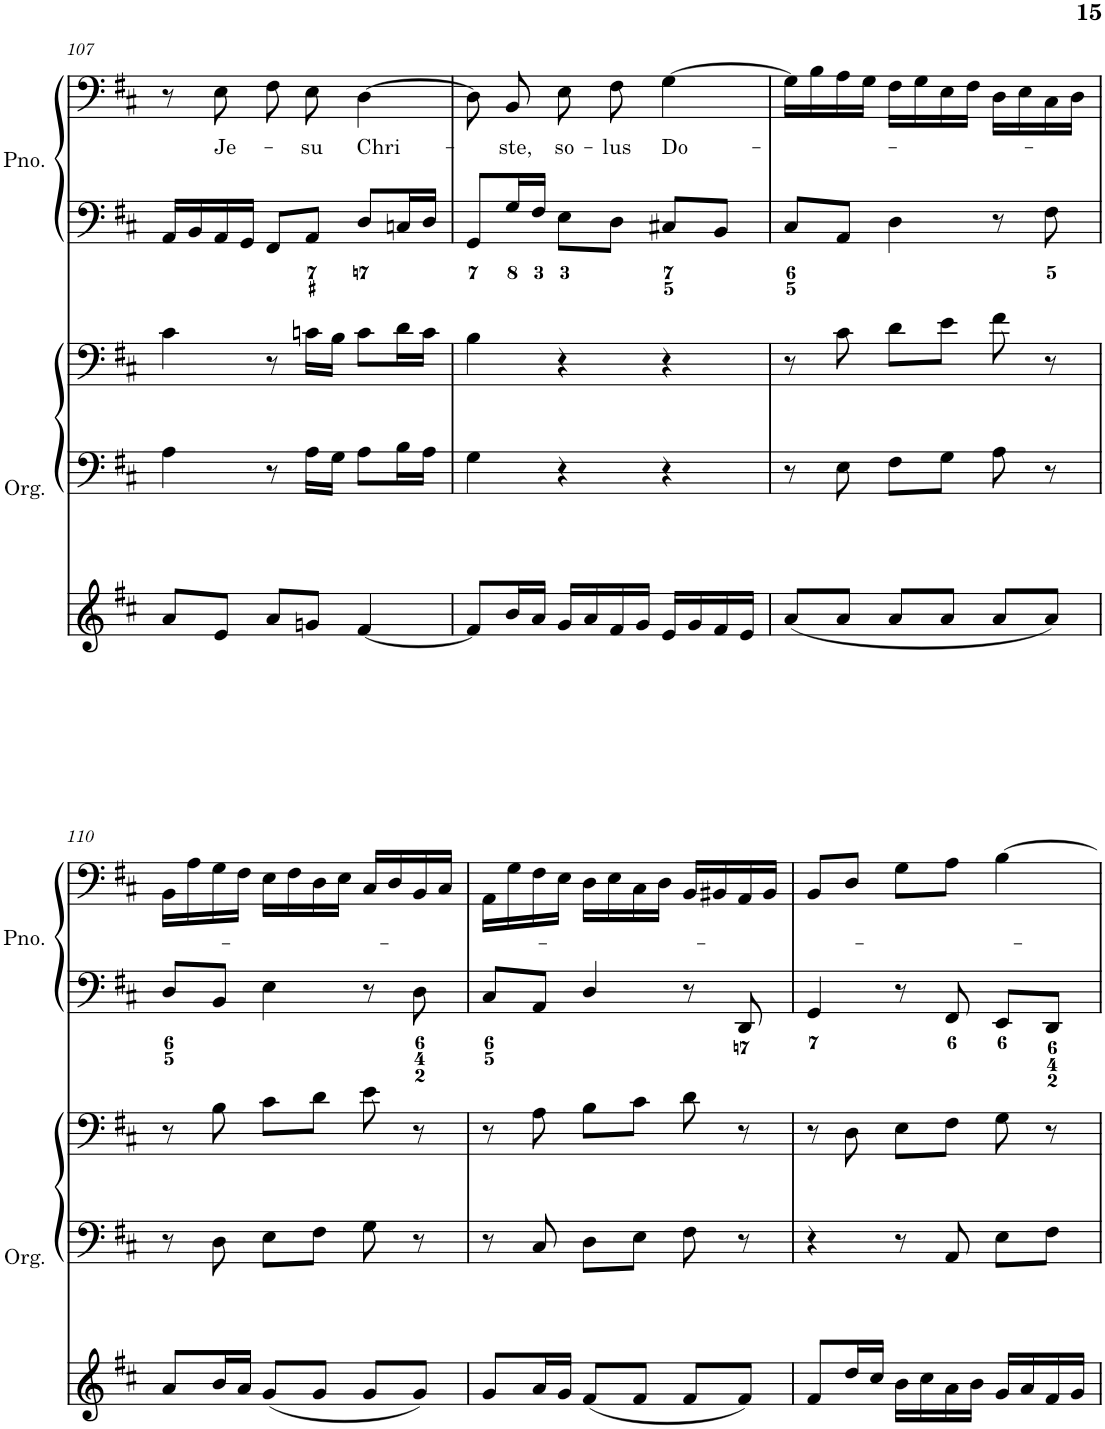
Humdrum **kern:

**kern	**kern	**kern	**kern	**kern	**text
*part2	*part2	*part2	*part1	*part1	*part1
*staff5	*staff4	*staff3	*staff2	*staff1	*staff1
*I"Organ	*	*	*I"Piano	*	*
*I'Org.	*	*	*I'Pno.	*	*
!!LO:PB:g=z
*clefG2	*clefF4	*clefF4	*clefF4	*clefF4	*
*k[f#c#]	*k[f#c#]	*k[f#c#]	*k[f#c#]	*k[f#c#]	*
*M3/4	*M3/4	*M3/4	*M3/4	*M3/4	*
=107	=107	=107	=107	=107	=107
8a/L	4A\	4c#\	16AA/LL	8r	.
.	.	.	16BB/	.	.
!	!	!	!	!	!LO:LY:b
8e/J	.	.	16AA/	8E\	Je-
.	.	.	16GG/JJ	.	.
8a/L	8r	8r	8FF#/L	8F#\	.
!	!	!	!	!	!LO:LY:b
8gn/J	16A'>\LL	16cn'>\LL	8AA/J	8E\	-su
.	16G'>\JJ	16B'>\JJ	.	.	.
!	!	!	!	!	!LO:LY:b
[4f#/	8A\L	8c\L	8D/L	[4D\	Chri-
.	16B'>\L	16d'>\L	16Cn/L	.	.
.	16A'>\JJ	16c'>\JJ	16D/JJ	.	.
=108	=108	=108	=108	=108	=108
8f#'/L]	4G\	4B\	8GG/L	8D\]	.
!	!	!	!	!	!LO:LY:b
16b'/L	.	.	16G/L	8BB/	-ste,
16a'/JJ	.	.	16F#/JJ	.	.
!	!	!	!	!	!LO:LY:b
16g'/LL	4r	4r	8E\L	8E\	so-
16a'/	.	.	.	.	.
!	!	!	!	!	!LO:LY:b
16f#'/	.	.	8D\J	8F#\	-lus
16g'/JJ	.	.	.	.	.
!	!	!	!	!	!LO:LY:b
16e'/LL	4r	4r	8C#X/L	[4G\	Do-
16g'/	.	.	.	.	.
16f#'/	.	.	8BB/J	.	.
16e'/JJ	.	.	.	.	.
=109	=109	=109	=109	=109	=109
8a/L	8r	8r	8C#/L	16G\LL]	.
.	.	.	.	16B\	.
8a/J	8E\	8c#\	8AA/J	16A\	.
.	.	.	.	16G\JJ	.
8a/L	8F#\L	8d\L	4D\	16F#\LL	.
.	.	.	.	16G\	.
8a/J	8G\J	8e\J	.	16E\	.
.	.	.	.	16F#\JJ	.
8a/L	8A\	8f#\	8r	16D\LL	.
.	.	.	.	16E\	.
8a/J	8r	8r	8F#\	16C#\	.
.	.	.	.	16D\JJ	.
!!LO:LB:g=z
=110	=110	=110	=110	=110	=110
8a'/L	8r	8r	8D/L	16BB\LL	.
.	.	.	.	16A\	.
16b'/L	8D\	8B\	8BB/J	16G\	.
16a'/JJ	.	.	.	16F#\JJ	.
8g/L	8E\L	8c#\L	4E\	16E\LL	.
.	.	.	.	16F#\	.
8g/J	8F#\J	8d\J	.	16D\	.
.	.	.	.	16E\JJ	.
8g/L	8G\	8e\	8r	16C#/LL	.
.	.	.	.	16D/	.
8g/J	8r	8r	8D\	16BB/	.
.	.	.	.	16C#/JJ	.
=111	=111	=111	=111	=111	=111
8g'/L	8r	8r	8C#/L	16AA\LL	.
.	.	.	.	16G\	.
16a'/L	8C#/	8A\	8AA/J	16F#\	.
16g'/JJ	.	.	.	16E\JJ	.
8f#/L	8D\L	8B\L	4D/	16D\LL	.
.	.	.	.	16E\	.
8f#/J	8E\J	8c#\J	.	16C#\	.
.	.	.	.	16D\JJ	.
8f#/L	8F#\	8d\	8r	16BB/LL	.
.	.	.	.	16BB#X/	.
8f#/J	8r	8r	8DD/	16AA/	.
.	.	.	.	16BB#/JJ	.
=112	=112	=112	=112	=112	=112
8f#'/L	4r	8r	4GG/	8BB/L	.
16dd'/L	.	8D\	.	8D/J	.
16cc#'/JJ	.	.	.	.	.
16b'\LL	8r	8E\L	8r	8G\L	.
16cc#'\	.	.	.	.	.
16a'\	8AA/	8F#\J	8FF#/	8A\J	.
16b'\JJ	.	.	.	.	.
16g'/LL	8E\L	8G\	8EE/L	[4B\	.
16a'/	.	.	.	.	.
16f#'/	8F#\J	8r	8DD/J	.	.
16g'/JJ	.	.	.	.	.
=	=	=	=	=	=
*-	*-	*-	*-	*-	*-
